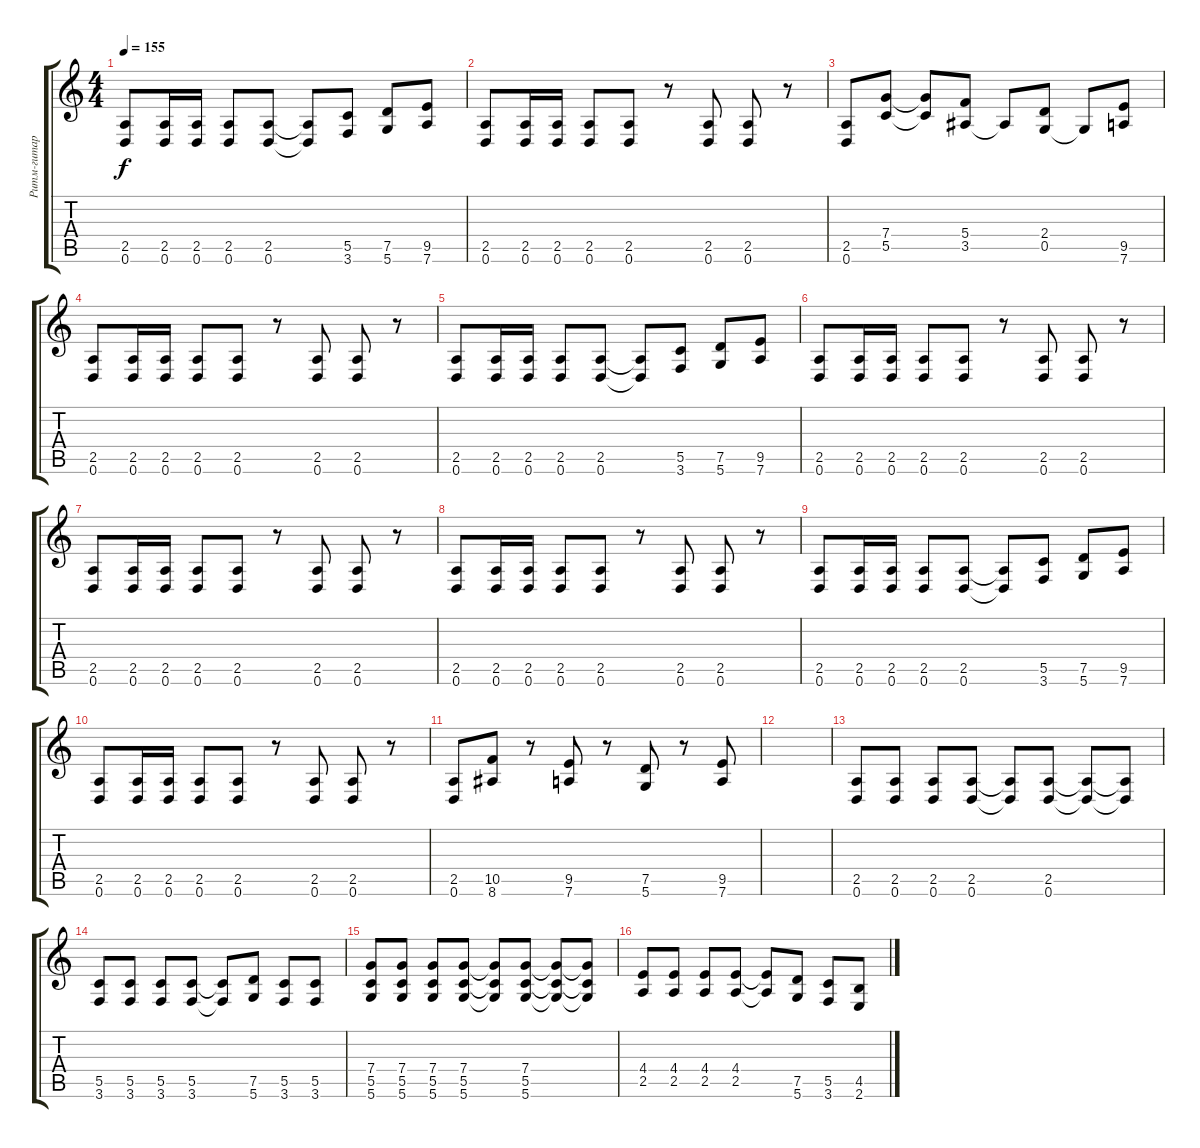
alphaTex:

\track ("Ритм-гитара" "Ритм-гитар") {instrument distortionguitar}
\staff {score tabs}
\tuning (D4 A3 F3 C3 G2 D2) {hide}
\ts (4 4)
\tempo 155
\clef g2
\ks c
(2.5 0.6).8{dy f} (2.5 0.6).16 (2.5 0.6).16 (2.5 0.6).8 (2.5 0.6).8 (2.5{t} 0.6{t}).8 (5.5 3.6).8 (7.5 5.6).8 (9.5 7.6).8 |
(2.5 0.6).8 (2.5 0.6).16 (2.5 0.6).16 (2.5 0.6).8 (2.5 0.6).8 r.8 (2.5 0.6).8 (2.5 0.6).8 r.8 |
(2.5 0.6).8 (7.4 5.5).8 (7.4{t} 5.5{t}).8 (5.4 3.5).8 3.5{t}.8 (2.4 0.5).8 0.5{t}.8 (9.5 7.6).8 |
(2.5 0.6).8 (2.5 0.6).16 (2.5 0.6).16 (2.5 0.6).8 (2.5 0.6).8 r.8 (2.5 0.6).8 (2.5 0.6).8 r.8 |
(2.5 0.6).8 (2.5 0.6).16 (2.5 0.6).16 (2.5 0.6).8 (2.5 0.6).8 (2.5{t} 0.6{t}).8 (5.5 3.6).8 (7.5 5.6).8 (9.5 7.6).8 |
(2.5 0.6).8 (2.5 0.6).16 (2.5 0.6).16 (2.5 0.6).8 (2.5 0.6).8 r.8 (2.5 0.6).8 (2.5 0.6).8 r.8 |
(2.5 0.6).8 (2.5 0.6).16 (2.5 0.6).16 (2.5 0.6).8 (2.5 0.6).8 r.8 (2.5 0.6).8 (2.5 0.6).8 r.8 |
(2.5 0.6).8 (2.5 0.6).16 (2.5 0.6).16 (2.5 0.6).8 (2.5 0.6).8 r.8 (2.5 0.6).8 (2.5 0.6).8 r.8 |
(2.5 0.6).8 (2.5 0.6).16 (2.5 0.6).16 (2.5 0.6).8 (2.5 0.6).8 (2.5{t} 0.6{t}).8 (5.5 3.6).8 (7.5 5.6).8 (9.5 7.6).8 |
(2.5 0.6).8 (2.5 0.6).16 (2.5 0.6).16 (2.5 0.6).8 (2.5 0.6).8 r.8 (2.5 0.6).8 (2.5 0.6).8 r.8 |
(2.5 0.6).8 (10.5 8.6).8 r.8 (9.5 7.6).8 r.8 (7.5 5.6).8 r.8 (9.5 7.6).8 |
|
(2.5 0.6).8 (2.5 0.6).8 (2.5 0.6).8 (2.5 0.6).8 (2.5{t} 0.6{t}).8 (2.5 0.6).8 (2.5{t} 0.6{t}).8 (2.5{t} 0.6{t}).8 |
(5.5 3.6).8 (5.5 3.6).8 (5.5 3.6).8 (5.5 3.6).8 (5.5{t} 3.6{t}).8 (7.5 5.6).8 (5.5 3.6).8 (5.5 3.6).8 |
(7.4 5.5 5.6).8 (7.4 5.5 5.6).8 (7.4 5.5 5.6).8 (7.4 5.5 5.6).8 (7.4{t} 5.5{t} 5.6{t}).8 (7.4 5.5 5.6).8 (7.4{t} 5.5{t} 5.6{t}).8 (7.4{t} 5.5{t} 5.6{t}).8 |
(4.4 2.5).8 (4.4 2.5).8 (4.4 2.5).8 (4.4 2.5).8 (4.4{t} 2.5{t}).8 (7.5 5.6).8 (5.5 3.6).8 (4.5 2.6).8
